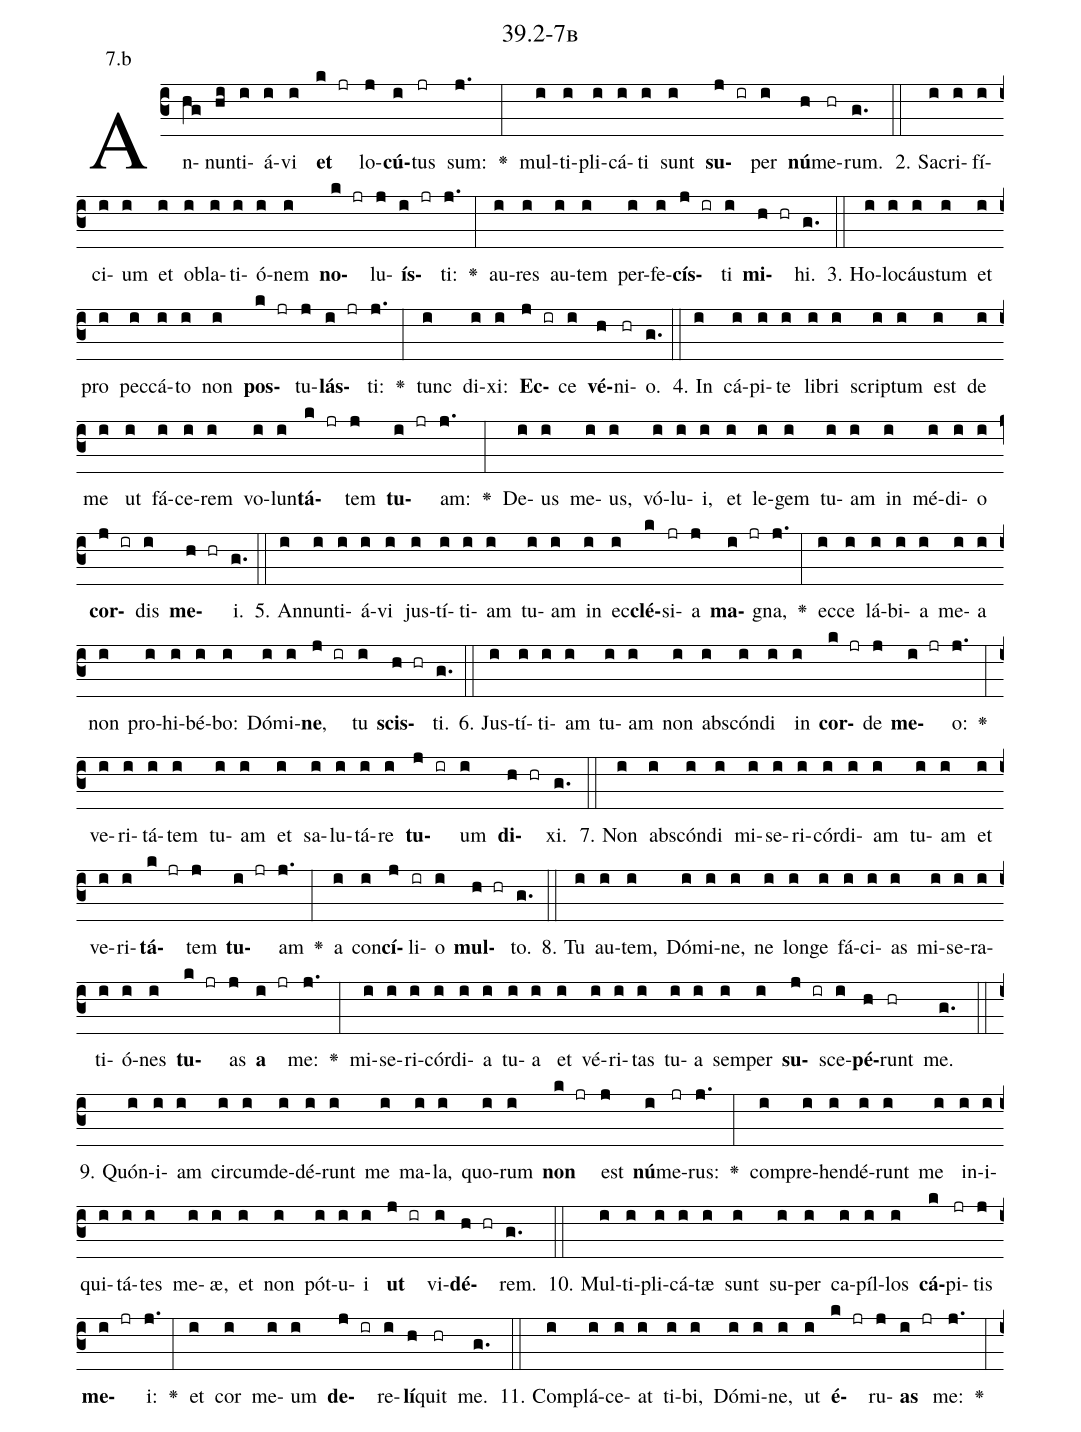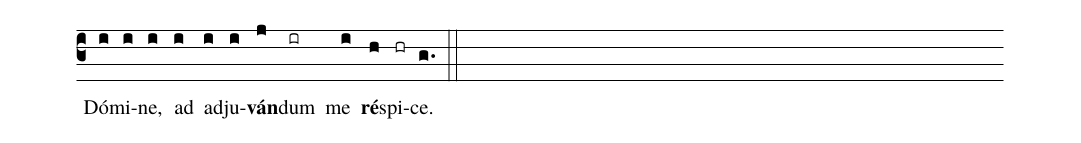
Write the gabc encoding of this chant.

name: 39.2-7b;
annotation: 7.b;
%%
(c3)An(hg)nun(hi)ti(i)á(i)vi(i) <b>et</b>(k jr) lo(j)<b>cú</b>(i)tus(jr) sum:(j.) <v>\greheightstar</v>(:) mul(i)ti(i)pli(i)cá(i)ti(i) sunt(i) <b>su</b>(j ir)per(i) <b>nú</b>(h)me(hr)rum.(g.) (::)
2. Sa(i)cri(i)fí(i)ci(i)um(i) et(i) ob(i)la(i)ti(i)ó(i)nem(i) <b>no</b>(k jr)lu(j)<b>ís</b>(i jr)ti:(j.) <v>\greheightstar</v>(:) au(i)res(i) au(i)tem(i) per(i)fe(i)<b>cís</b>(j ir)ti(i) <b>mi</b>(h hr)hi.(g.) (::)
3. Ho(i)lo(i)cáus(i)tum(i) et(i) pro(i) pec(i)cá(i)to(i) non(i) <b>pos</b>(k jr)tu(j)<b>lás</b>(i jr)ti:(j.) <v>\greheightstar</v>(:) tunc(i) di(i)xi:(i) <b>Ec</b>(j ir)ce(i) <b>vé</b>(h)ni(hr)o.(g.) (::)
4. In(i) cá(i)pi(i)te(i) li(i)bri(i) scrip(i)tum(i) est(i) de(i) me(i) ut(i) fá(i)ce(i)rem(i) vo(i)lun(i)<b>tá</b>(k jr)tem(j) <b>tu</b>(i jr)am:(j.) <v>\greheightstar</v>(:) De(i)us(i) me(i)us,(i) vó(i)lu(i)i,(i) et(i) le(i)gem(i) tu(i)am(i) in(i) mé(i)di(i)o(i) <b>cor</b>(j ir)dis(i) <b>me</b>(h hr)i.(g.) (::)
5. An(i)nun(i)ti(i)á(i)vi(i) jus(i)tí(i)ti(i)am(i) tu(i)am(i) in(i) ec(i)<b>clé</b>(k)si(jr)a(j) <b>ma</b>(i jr)gna,(j.) <v>\greheightstar</v>(:) ec(i)ce(i) lá(i)bi(i)a(i) me(i)a(i) non(i) pro(i)hi(i)bé(i)bo:(i) Dó(i)mi(i)<b>ne</b>,(j ir) tu(i) <b>scis</b>(h hr)ti.(g.) (::)
6. Jus(i)tí(i)ti(i)am(i) tu(i)am(i) non(i) abs(i)cón(i)di(i) in(i) <b>cor</b>(k jr)de(j) <b>me</b>(i jr)o:(j.) <v>\greheightstar</v>(:) ve(i)ri(i)tá(i)tem(i) tu(i)am(i) et(i) sa(i)lu(i)tá(i)re(i) <b>tu</b>(j ir)um(i) <b>di</b>(h hr)xi.(g.) (::)
7. Non(i) abs(i)cón(i)di(i) mi(i)se(i)ri(i)cór(i)di(i)am(i) tu(i)am(i) et(i) ve(i)ri(i)<b>tá</b>(k jr)tem(j) <b>tu</b>(i jr)am(j.) <v>\greheightstar</v>(:) a(i) con(i)<b>cí</b>(j)li(ir)o(i) <b>mul</b>(h hr)to.(g.) (::)
8. Tu(i) au(i)tem,(i) Dó(i)mi(i)ne,(i) ne(i) lon(i)ge(i) fá(i)ci(i)as(i) mi(i)se(i)ra(i)ti(i)ó(i)nes(i) <b>tu</b>(k jr)as(j) <b>a</b>(i jr) me:(j.) <v>\greheightstar</v>(:) mi(i)se(i)ri(i)cór(i)di(i)a(i) tu(i)a(i) et(i) vé(i)ri(i)tas(i) tu(i)a(i) sem(i)per(i) <b>su</b>(j ir)sce(i)<b>pé</b>(h)runt(hr) me.(g.) (::)
9. Quón(i)i(i)am(i) cir(i)cum(i)de(i)dé(i)runt(i) me(i) ma(i)la,(i) quo(i)rum(i) <b>non</b>(k jr) est(j) <b>nú</b>(i)me(jr)rus:(j.) <v>\greheightstar</v>(:) com(i)pre(i)hen(i)dé(i)runt(i) me(i) in(i)i(i)qui(i)tá(i)tes(i) me(i)æ,(i) et(i) non(i) pót(i)u(i)i(i) <b>ut</b>(j ir) vi(i)<b>dé</b>(h hr)rem.(g.) (::)
10. Mul(i)ti(i)pli(i)cá(i)tæ(i) sunt(i) su(i)per(i) ca(i)píl(i)los(i) <b>cá</b>(k)pi(jr)tis(j) <b>me</b>(i jr)i:(j.) <v>\greheightstar</v>(:) et(i) cor(i) me(i)um(i) <b>de</b>(j ir)re(i)<b>lí</b>(h)quit(hr) me.(g.) (::)
11. Com(i)plá(i)ce(i)at(i) ti(i)bi,(i) Dó(i)mi(i)ne,(i) ut(i) <b>é</b>(k jr)ru(j)<b>as</b>(i jr) me:(j.) <v>\greheightstar</v>(:) Dó(i)mi(i)ne,(i) ad(i) ad(i)ju(i)<b>ván</b>(j)dum(ir) me(i) <b>ré</b>(h)spi(hr)ce.(g.) (::)
